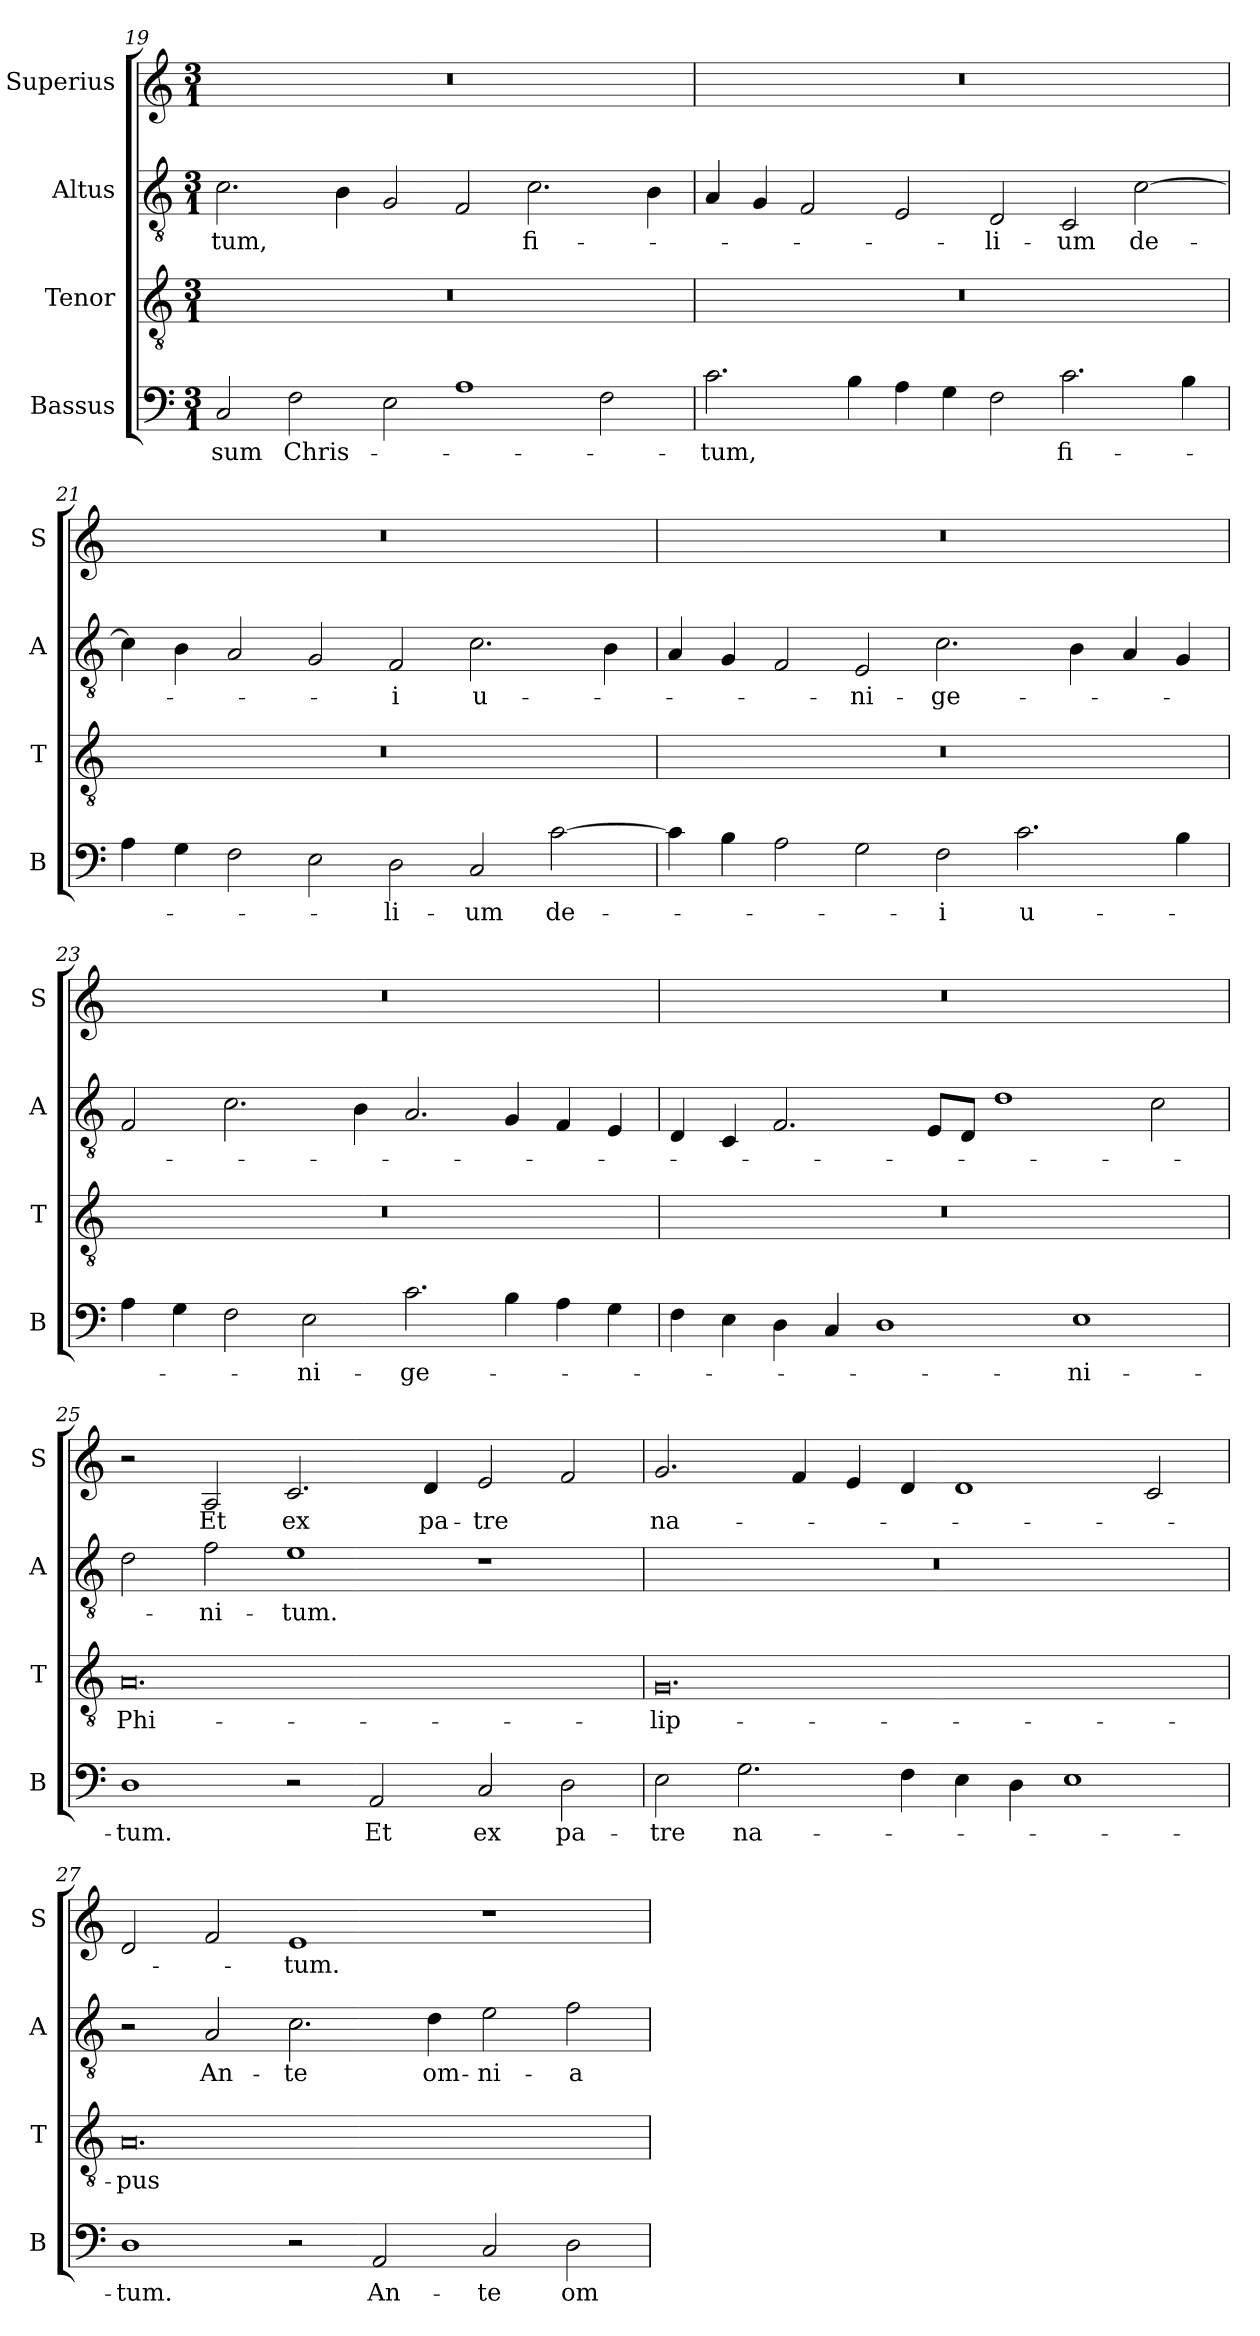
**kern	**text	**kern	**text	**kern	**text	**kern	**text
*part4	*part4	*part3	*part3	*part2	*part2	*part1	*part1
*staff4	*staff4	*staff3	*staff3	*staff2	*staff2	*staff1	*staff1
*I"Bassus	*	*I"Tenor	*	*I"Altus	*	*I"Superius	*
*I'B	*	*I'T	*	*I'A	*	*I'S	*
*clefF4	*	*clefGv2	*	*clefGv2	*	*clefG2	*
*k[]	*	*k[]	*	*k[]	*	*k[]	*
*M3/1	*	*M3/1	*	*M3/1	*	*M3/1	*
=19	=19	=19	=19	=19	=19	=19	=19
2C/	-sum	0.r	.	2.c\	-tum,	0.r	.
2F\	Chris-	.	.	.	.	.	.
.	.	.	.	4B\	.	.	.
2E\	.	.	.	2G/	.	.	.
1A	.	.	.	2F/	.	.	.
.	.	.	.	2.c\	fi-	.	.
2F\	.	.	.	.	.	.	.
.	.	.	.	4B\	.	.	.
=20	=20	=20	=20	=20	=20	=20	=20
2.c\	-tum,	0.r	.	4A/	.	0.r	.
.	.	.	.	4G/	.	.	.
.	.	.	.	2F/	.	.	.
4B\	.	.	.	.	.	.	.
4A\	.	.	.	2E/	.	.	.
4G\	.	.	.	.	.	.	.
2F\	.	.	.	2D/	-li-	.	.
2.c\	fi-	.	.	2C/	-um	.	.
.	.	.	.	[2c\	de-	.	.
4B\	.	.	.	.	.	.	.
=21	=21	=21	=21	=21	=21	=21	=21
4A\	.	0.r	.	4c\]	.	0.r	.
4G\	.	.	.	4B\	.	.	.
2F\	.	.	.	2A/	.	.	.
2E\	.	.	.	2G/	.	.	.
2D\	-li-	.	.	2F/	-i	.	.
2C/	-um	.	.	2.c\	u-	.	.
[2c\	de-	.	.	.	.	.	.
.	.	.	.	4B\	.	.	.
=22	=22	=22	=22	=22	=22	=22	=22
4c\]	.	0.r	.	4A/	.	0.r	.
4B\	.	.	.	4G/	.	.	.
2A\	.	.	.	2F/	.	.	.
2G\	.	.	.	2E/	-ni-	.	.
2F\	-i	.	.	2.c\	-ge-	.	.
2.c\	u-	.	.	.	.	.	.
.	.	.	.	4B\	.	.	.
.	.	.	.	4A/	.	.	.
4B\	.	.	.	4G/	.	.	.
=23	=23	=23	=23	=23	=23	=23	=23
4A\	.	0.r	.	2F/	.	0.r	.
4G\	.	.	.	.	.	.	.
2F\	.	.	.	2.c\	.	.	.
2E\	-ni-	.	.	.	.	.	.
.	.	.	.	4B\	.	.	.
2.c\	-ge-	.	.	2.A/	.	.	.
4B\	.	.	.	4G/	.	.	.
4A\	.	.	.	4F/	.	.	.
4G\	.	.	.	4E/	.	.	.
=24	=24	=24	=24	=24	=24	=24	=24
4F\	.	0.r	.	4D/	.	0.r	.
4E\	.	.	.	4C/	.	.	.
4D\	.	.	.	2.F/	.	.	.
4C/	.	.	.	.	.	.	.
1D	.	.	.	.	.	.	.
.	.	.	.	8E/L	.	.	.
.	.	.	.	8D/J	.	.	.
.	.	.	.	1d	.	.	.
1E	-ni-	.	.	.	.	.	.
.	.	.	.	2c\	.	.	.
=25	=25	=25	=25	=25	=25	=25	=25
1D	-tum.	0.A	Phi-	2d\	.	2r	.
.	.	.	.	2f\	-ni-	2A/	Et
2r	.	.	.	1e	-tum.	2.c/	ex
2AA/	Et	.	.	.	.	.	.
.	.	.	.	.	.	4d/	pa-
2C/	ex	.	.	1r	.	2e/	-tre
2D\	pa-	.	.	.	.	2f/	.
=26	=26	=26	=26	=26	=26	=26	=26
2E\	-tre	0.G	-lip-	0.r	.	2.g/	na-
2.G\	na-	.	.	.	.	.	.
.	.	.	.	.	.	4f/	.
.	.	.	.	.	.	4e/	.
4F\	.	.	.	.	.	4d/	.
4E\	.	.	.	.	.	1d	.
4D\	.	.	.	.	.	.	.
1E	.	.	.	.	.	.	.
.	.	.	.	.	.	2c/	.
=27	=27	=27	=27	=27	=27	=27	=27
1D	-tum.	0.A	-pus	2r	.	2d/	.
.	.	.	.	2A/	An-	2f/	.
2r	.	.	.	2.c\	-te	1e	-tum.
2AA/	An-	.	.	.	.	.	.
.	.	.	.	4d\	om-	.	.
2C/	-te	.	.	2e\	-ni-	1r	.
2D\	om-	.	.	2f\	-a	.	.
=	=	=	=	=	=	=	=
*-	*-	*-	*-	*-	*-	*-	*-
